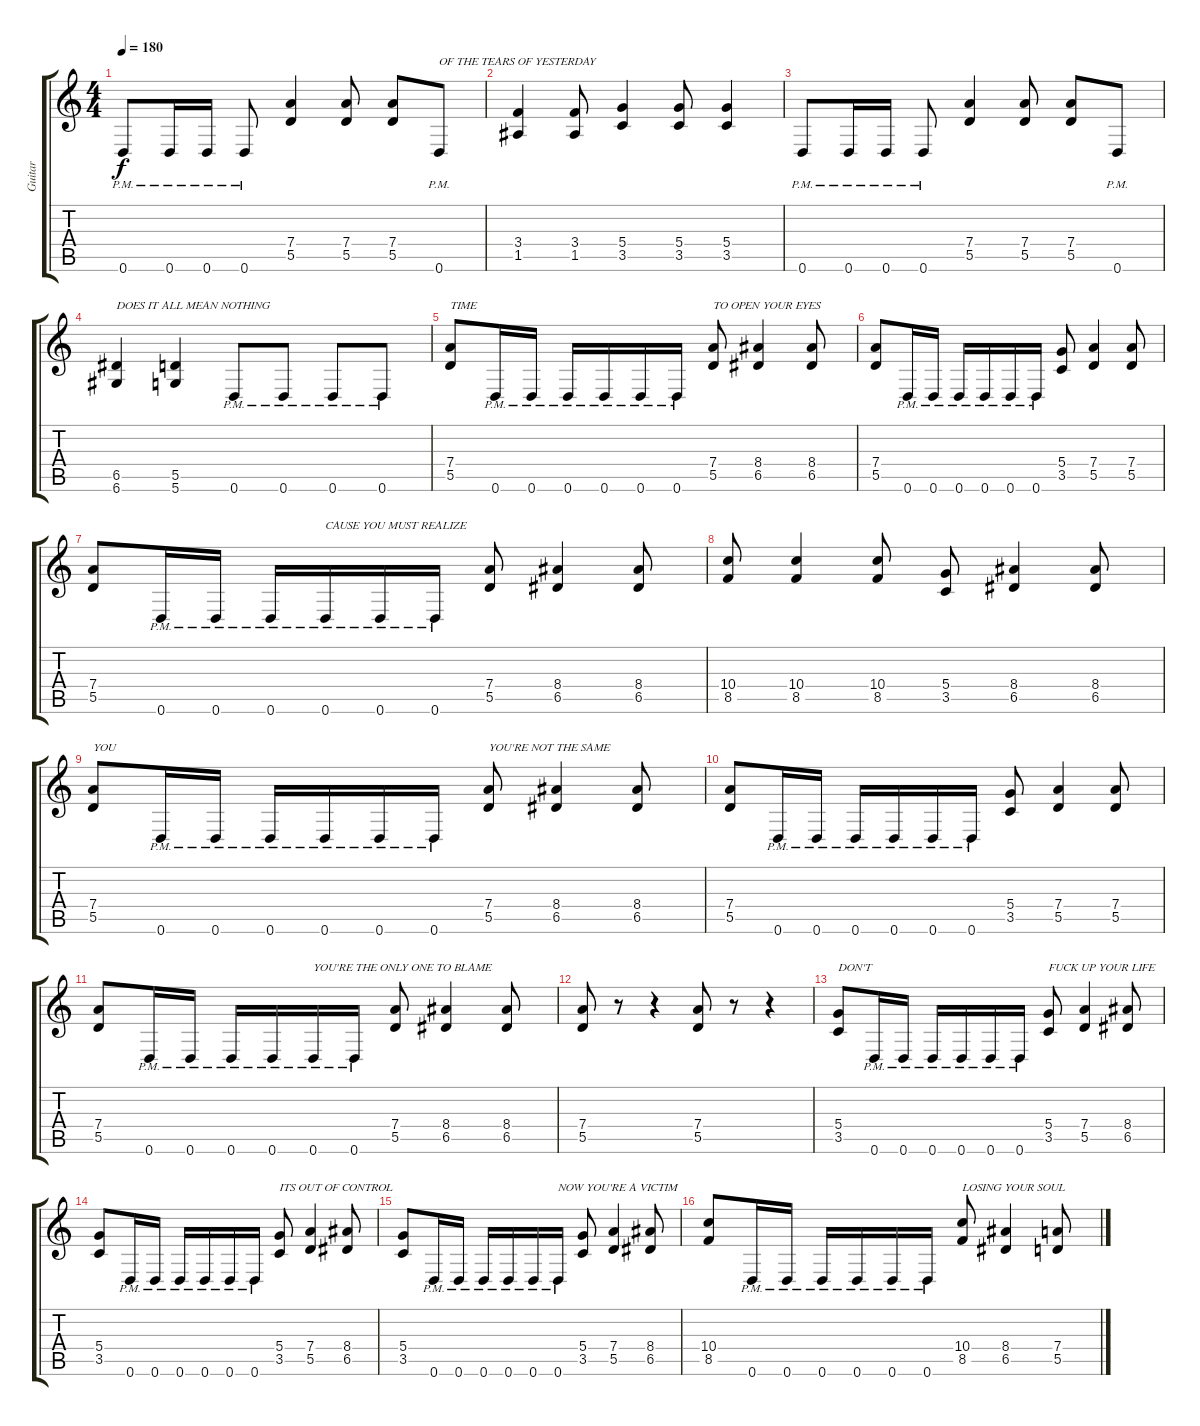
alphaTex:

\track ("Guitar" "Guitar") {instrument distortionguitar}
\staff {score tabs}
\tuning (E4 B3 G3 D3 A2 D2) {hide}
\ts (4 4)
\tempo 180
\clef g2
\ks c
0.6{pm}.8{dy f} 0.6{pm}.16 0.6{pm}.16 0.6{pm}.8 (7.4 5.5).4 (7.4 5.5).8 (7.4 5.5).8 0.6{pm}.8{txt "OF THE TEARS OF YESTERDAY"} |
(3.4 1.5).4 (3.4 1.5).8 (5.4 3.5).4 (5.4 3.5).8 (5.4 3.5).4 |
0.6{pm}.8 0.6{pm}.16 0.6{pm}.16 0.6{pm}.8 (7.4 5.5).4 (7.4 5.5).8 (7.4 5.5).8 0.6{pm}.8 |
(6.5 6.6).4{txt "DOES IT ALL MEAN NOTHING"} (5.5 5.6).4 0.6{pm}.8 0.6{pm}.8 0.6{pm}.8 0.6{pm}.8 |
(7.4 5.5).8{txt "TIME"} 0.6{pm}.16 0.6{pm}.16 0.6{pm}.16 0.6{pm}.16 0.6{pm}.16 0.6{pm}.16 (7.4 5.5).8{txt "TO OPEN YOUR EYES"} (8.4 6.5).4 (8.4 6.5).8 |
(7.4 5.5).8 0.6{pm}.16 0.6{pm}.16 0.6{pm}.16 0.6{pm}.16 0.6{pm}.16 0.6{pm}.16 (5.4 3.5).8 (7.4 5.5).4 (7.4 5.5).8 |
(7.4 5.5).8 0.6{pm}.16 0.6{pm}.16 0.6{pm}.16 0.6{pm}.16{txt "CAUSE YOU MUST REALIZE"} 0.6{pm}.16 0.6{pm}.16 (7.4 5.5).8 (8.4 6.5).4 (8.4 6.5).8 |
(10.4 8.5).8 (10.4 8.5).4 (10.4 8.5).8 (5.4 3.5).8 (8.4 6.5).4 (8.4 6.5).8 |
(7.4 5.5).8{txt "YOU"} 0.6{pm}.16 0.6{pm}.16 0.6{pm}.16 0.6{pm}.16 0.6{pm}.16 0.6{pm}.16 (7.4 5.5).8{txt "YOU'RE NOT THE SAME"} (8.4 6.5).4 (8.4 6.5).8 |
(7.4 5.5).8 0.6{pm}.16 0.6{pm}.16 0.6{pm}.16 0.6{pm}.16 0.6{pm}.16 0.6{pm}.16 (5.4 3.5).8 (7.4 5.5).4 (7.4 5.5).8 |
(7.4 5.5).8 0.6{pm}.16 0.6{pm}.16 0.6{pm}.16 0.6{pm}.16 0.6{pm}.16{txt "YOU'RE THE ONLY ONE TO BLAME"} 0.6{pm}.16 (7.4 5.5).8 (8.4 6.5).4 (8.4 6.5).8 |
(7.4 5.5).8 r.8 r.4 (7.4 5.5).8 r.8 r.4 |
(5.4 3.5).8{txt "DON'T"} 0.6{pm}.16 0.6{pm}.16 0.6{pm}.16 0.6{pm}.16 0.6{pm}.16 0.6{pm}.16 (5.4 3.5).8{txt "FUCK UP YOUR LIFE"} (7.4 5.5).4 (8.4 6.5).8 |
(5.4 3.5).8 0.6{pm}.16 0.6{pm}.16 0.6{pm}.16 0.6{pm}.16 0.6{pm}.16 0.6{pm}.16 (5.4 3.5).8{txt "ITS OUT OF CONTROL"} (7.4 5.5).4 (8.4 6.5).8 |
(5.4 3.5).8 0.6{pm}.16 0.6{pm}.16 0.6{pm}.16 0.6{pm}.16 0.6{pm}.16 0.6{pm}.16{txt "NOW YOU'RE A VICTIM"} (5.4 3.5).8 (7.4 5.5).4 (8.4 6.5).8 |
(10.4 8.5).8 0.6{pm}.16 0.6{pm}.16 0.6{pm}.16 0.6{pm}.16 0.6{pm}.16 0.6{pm}.16 (10.4 8.5).8{txt "LOSING YOUR SOUL"} (8.4 6.5).4 (7.4 5.5).8
